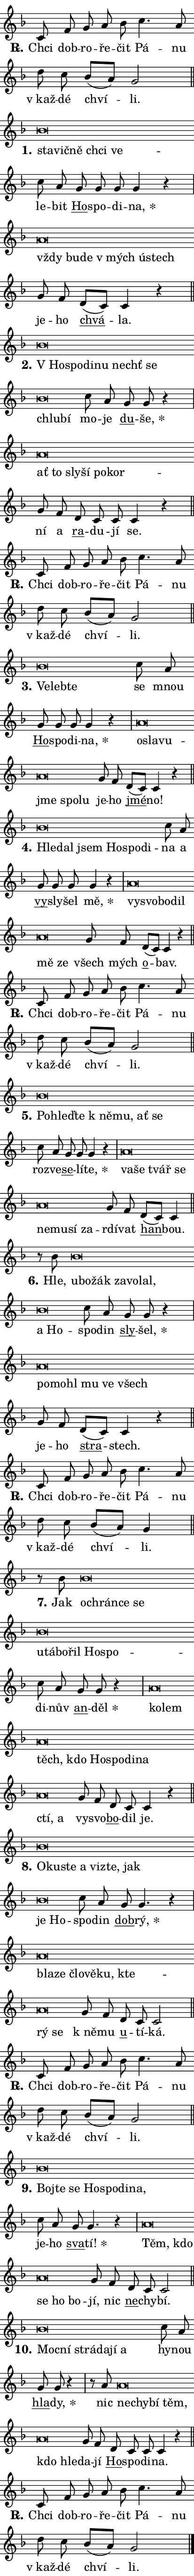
\version "2.22.1"
\header { tagline = "" }
\paper {
  indent = 0\cm
  top-margin = 0\cm
  right-margin = 0\cm
  bottom-margin = 0\cm
  left-margin = 0\cm
  paper-width = 7\cm
  page-breaking = #ly:one-page-breaking
  system-system-spacing.basic-distance = #11
  score-system-spacing.basic-distance = #11
  ragged-last = ##f
}


%% Author: Thomas Morley
%% https://lists.gnu.org/archive/html/lilypond-user/2020-05/msg00002.html
#(define (line-position grob)
"Returns position of @var[grob} in current system:
   @code{'start}, if at first time-step
   @code{'end}, if at last time-step
   @code{'middle} otherwise
"
  (let* ((col (ly:item-get-column grob))
         (ln (ly:grob-object col 'left-neighbor))
         (rn (ly:grob-object col 'right-neighbor))
         (col-to-check-left (if (ly:grob? ln) ln col))
         (col-to-check-right (if (ly:grob? rn) rn col))
         (break-dir-left
           (and
             (ly:grob-property col-to-check-left 'non-musical #f)
             (ly:item-break-dir col-to-check-left)))
         (break-dir-right
           (and
             (ly:grob-property col-to-check-right 'non-musical #f)
             (ly:item-break-dir col-to-check-right))))
        (cond ((eqv? 1 break-dir-left) 'start)
              ((eqv? -1 break-dir-right) 'end)
              (else 'middle))))

#(define (tranparent-at-line-position vctor)
  (lambda (grob)
  "Relying on @code{line-position} select the relevant enry from @var{vctor}.
Used to determine transparency,"
    (case (line-position grob)
      ((end) (not (vector-ref vctor 0)))
      ((middle) (not (vector-ref vctor 1)))
      ((start) (not (vector-ref vctor 2))))))

noteHeadBreakVisibility =
#(define-music-function (break-visibility)(vector?)
"Makes @code{NoteHead}s transparent relying on @var{break-visibility}"
#{
  \override NoteHead.transparent =
    #(tranparent-at-line-position break-visibility)
#})

#(define delete-ledgers-for-transparent-note-heads
  (lambda (grob)
    "Reads whether a @code{NoteHead} is transparent.
If so this @code{NoteHead} is removed from @code{'note-heads} from
@var{grob}, which is supposed to be @code{LedgerLineSpanner}.
As a result ledgers are not printed for this @code{NoteHead}"
    (let* ((nhds-array (ly:grob-object grob 'note-heads))
           (nhds-list
             (if (ly:grob-array? nhds-array)
                 (ly:grob-array->list nhds-array)
                 '()))
           ;; Relies on the transparent-property being done before
           ;; Staff.LedgerLineSpanner.after-line-breaking is executed.
           ;; This is fragile ...
           (to-keep
             (remove
               (lambda (nhd)
                 (ly:grob-property nhd 'transparent #f))
               nhds-list)))
      ;; TODO find a better method to iterate over grob-arrays, similiar
      ;; to filter/remove etc for lists
      ;; For now rebuilt from scratch
      (set! (ly:grob-object grob 'note-heads)  '())
      (for-each
        (lambda (nhd)
          (ly:pointer-group-interface::add-grob grob 'note-heads nhd))
        to-keep))))

hideNotes = {
  \noteHeadBreakVisibility #begin-of-line-visible
}
unHideNotes = {
  \noteHeadBreakVisibility #all-visible
}

% work-around for resetting accidentals
% https://lilypond.org/doc/v2.23/Documentation/notation/displaying-rhythms#unmetered-music
cadenzaMeasure = {
  \cadenzaOff
  \partial 1024 s1024
  \cadenzaOn
}

#(define-markup-command (accent layout props text) (markup?)
  "Underline accented syllable"
  (interpret-markup layout props
    #{\markup \override #'(offset . 4.3) \underline { #text }#}))

responsum = \markup \concat {
  "R" \hspace #-1.05 \path #0.1 #'((moveto 0 0.07) (lineto 0.9 0.8)) \hspace #0.05 "."
}

\layout {
    \context {
        \Staff
        \remove "Time_signature_engraver"
        \override LedgerLineSpanner.after-line-breaking = #delete-ledgers-for-transparent-note-heads
    }
    \context {
        \Voice {
            \override NoteHead.output-attributes = #'((class . "notehead"))
            \override Hairpin.height = #0.55
        }
    }
    \context {
        \Lyrics {
            \override StanzaNumber.output-attributes = #'((class . "stanzanumber"))
            \override LyricSpace.minimum-distance = #0.9
            \override LyricText.font-name = #"TeX Gyre Schola"
            \override LyricText.font-size = 1
            \override StanzaNumber.font-name = #"TeX Gyre Schola Bold"
            \override StanzaNumber.font-size = 1
        }
    }
}

% magnetic-lyrics.ily
%
%   written by
%     Jean Abou Samra <jean@abou-samra.fr>
%     Werner Lemberg <wl@gnu.org>
%
%   adapted by
%     Jiri Hon <jiri.hon@gmail.com>
%
% Version 2022-Apr-15

% https://www.mail-archive.com/lilypond-user@gnu.org/msg149350.html

#(define (Left_hyphen_pointer_engraver context)
   "Collect syllable-hyphen-syllable occurrences in lyrics and store
them in properties.  This engraver only looks to the left.  For
example, if the lyrics input is @code{foo -- bar}, it does the
following.

@itemize @bullet
@item
Set the @code{text} property of the @code{LyricHyphen} grob between
@q{foo} and @q{bar} to @code{foo}.

@item
Set the @code{left-hyphen} property of the @code{LyricText} grob with
text @q{foo} to the @code{LyricHyphen} grob between @q{foo} and
@q{bar}.
@end itemize

Use this auxiliary engraver in combination with the
@code{lyric-@/text::@/apply-@/magnetic-@/offset!} hook."
   (let ((hyphen #f)
         (text #f))
     (make-engraver
      (acknowledgers
       ((lyric-syllable-interface engraver grob source-engraver)
        (set! text grob)))
      (end-acknowledgers
       ((lyric-hyphen-interface engraver grob source-engraver)
        ;(when (not (grob::has-interface grob 'lyric-space-interface))
          (set! hyphen grob)));)
      ((stop-translation-timestep engraver)
       (when (and text hyphen)
         (ly:grob-set-object! text 'left-hyphen hyphen))
       (set! text #f)
       (set! hyphen #f)))))

#(define (lyric-text::apply-magnetic-offset! grob)
   "If the space between two syllables is less than the value in
property @code{LyricText@/.details@/.squash-threshold}, move the right
syllable to the left so that it gets concatenated with the left
syllable.

Use this function as a hook for
@code{LyricText@/.after-@/line-@/breaking} if the
@code{Left_@/hyphen_@/pointer_@/engraver} is active."
   (let ((hyphen (ly:grob-object grob 'left-hyphen #f)))
     (when hyphen
       (let ((left-text (ly:spanner-bound hyphen LEFT)))
         (when (grob::has-interface left-text 'lyric-syllable-interface)
           (let* ((common (ly:grob-common-refpoint grob left-text X))
                  (this-x-ext (ly:grob-extent grob common X))
                  (left-x-ext
                   (begin
                     ;; Trigger magnetism for left-text.
                     (ly:grob-property left-text 'after-line-breaking)
                     (ly:grob-extent left-text common X)))
                  ;; `delta` is the gap width between two syllables.
                  (delta (- (interval-start this-x-ext)
                            (interval-end left-x-ext)))
                  (details (ly:grob-property grob 'details))
                  (threshold (assoc-get 'squash-threshold details 0.2)))
             (when (< delta threshold)
               (let* (;; We have to manipulate the input text so that
                      ;; ligatures crossing syllable boundaries are not
                      ;; disabled.  For languages based on the Latin
                      ;; script this is essentially a beautification.
                      ;; However, for non-Western scripts it can be a
                      ;; necessity.
                      (lt (ly:grob-property left-text 'text))
                      (rt (ly:grob-property grob 'text))
                      (is-space (grob::has-interface hyphen 'lyric-space-interface))
                      (space (if is-space " " ""))
                      (space-markup (grob-interpret-markup grob " "))
                      (space-size (interval-length (ly:stencil-extent space-markup X)))
                      (extra-delta (if is-space space-size 0))
                      ;; Append new syllable.
                      (ltrt-space (if (and (string? lt) (string? rt))
                                (string-append lt space rt)
                                (make-concat-markup (list lt space rt))))
                      ;; Right-align `ltrt` to the right side.
                      (ltrt-space-markup (grob-interpret-markup
                               grob
                               (make-translate-markup
                                (cons (interval-length this-x-ext) 0)
                                (make-right-align-markup ltrt-space)))))
                 (begin
                   ;; Don't print `left-text`.
                   (ly:grob-set-property! left-text 'stencil #f)
                   ;; Set text and stencil (which holds all collected
                   ;; syllables so far) and shift it to the left.
                   (ly:grob-set-property! grob 'text ltrt-space)
                   (ly:grob-set-property! grob 'stencil ltrt-space-markup)
                   (ly:grob-translate-axis! grob (- (- delta extra-delta)) X))))))))))


#(define (lyric-hyphen::displace-bounds-first grob)
   ;; Make very sure this callback isn't triggered too early.
   (let ((left (ly:spanner-bound grob LEFT))
         (right (ly:spanner-bound grob RIGHT)))
     (ly:grob-property left 'after-line-breaking)
     (ly:grob-property right 'after-line-breaking)
     (ly:lyric-hyphen::print grob)))

squashThreshold = #0.4

\layout {
  \context {
    \Lyrics
    \consists #Left_hyphen_pointer_engraver
    \override LyricText.after-line-breaking =
      #lyric-text::apply-magnetic-offset!
    \override LyricHyphen.stencil = #lyric-hyphen::displace-bounds-first
    \override LyricText.details.squash-threshold = \squashThreshold
    \override LyricHyphen.minimum-distance = 0
    \override LyricHyphen.minimum-length = \squashThreshold
  }
}

squash = \override LyricText.details.squash-threshold = 9999
unSquash = \override LyricText.details.squash-threshold = \squashThreshold

left = \override LyricText.self-alignment-X = #LEFT
unLeft = \revert LyricText.self-alignment-X

starOffset = #(lambda (grob) 
                (let ((x_offset (ly:self-alignment-interface::aligned-on-x-parent grob)))
                  (if (= x_offset 0) 0 (+ x_offset 1.2))))

star = #(define-music-function (syllable)(string?)
"Append star separator at the end of a syllable"
#{
  \once \override LyricText.X-offset = #starOffset
  \lyricmode { \markup {
    #syllable
    \override #'((font-name . "TeX Gyre Schola Bold")) \hspace #0.2 \lower #0.65 \larger "*"
  } }
#})

starAccent = #(define-music-function (syllable)(string?)
"Append star separator at the end of a syllable and make accent"
#{
  \once \override LyricText.X-offset = #starOffset
  \lyricmode { \markup {
    \accent #syllable
    \override #'((font-name . "TeX Gyre Schola Bold")) \hspace #0.2 \lower #0.65 \larger "*"
  } }
#})

breath = #(define-music-function (syllable)(string?)
"Append breathing indicator at the end of a syllable"
#{
  \lyricmode { \markup { #syllable "+" } }
#})

optionalBreath = #(define-music-function (syllable)(string?)
"Append optional breathing indicator at the end of a syllable"
#{
  \lyricmode { \markup { #syllable "(+)" } }
#})


\score {
    <<
        \new Voice = "melody" { \cadenzaOn \key f \major \relative { c'8 f g a bes \bar "" c4. a8 \bar "" d c bes[( a)] g2 \cadenzaMeasure \bar "||" \break }
\relative { bes'\breve*1/16 \hideNotes \breve*1/16 \bar "" \breve*1/16 \bar "" \breve*1/16 \breve*1/16 \bar "" \unHideNotes c8 a \bar "" g g g g4 r \cadenzaMeasure \bar "|" a\breve*1/16 \hideNotes \breve*1/16 \bar "" \breve*1/16 \bar "" \breve*1/16 \bar "" \breve*1/16 \breve*1/16 \bar "" \unHideNotes g8 f \bar "" d[( c)] c4 r \cadenzaMeasure \bar "||" \break }
\relative { bes'\breve*1/16 \hideNotes \breve*1/16 \bar "" \breve*1/16 \bar "" \breve*1/16 \bar "" \breve*1/16 \bar "" \breve*1/16 \bar "" \breve*1/16 \breve*1/16 \bar "" \unHideNotes c8 a \bar "" g8 g r4 \cadenzaMeasure \bar "|" a\breve*1/16 \hideNotes \breve*1/16 \bar "" \breve*1/16 \bar "" \breve*1/16 \bar "" \breve*1/16 \breve*1/16 \bar "" \unHideNotes g8 f \bar "" d c c c4 r \cadenzaMeasure \bar "||" \break }
\relative { c'8 f g a bes \bar "" c4. a8 \bar "" d c bes[( a)] g2 \cadenzaMeasure \bar "||" \break }
\relative { bes'\breve*1/16 \hideNotes \breve*1/16 \breve*1/16 \bar "" \unHideNotes c8 a \bar "" g g g g4 r \cadenzaMeasure \bar "|" a\breve*1/16 \hideNotes \breve*1/16 \bar "" \breve*1/16 \bar "" \breve*1/16 \bar "" \breve*1/16 \breve*1/16 \bar "" \unHideNotes g8 f \bar "" d[( c)] c4 r \cadenzaMeasure \bar "||" \break }
\relative { bes'\breve*1/16 \hideNotes \breve*1/16 \bar "" \breve*1/16 \bar "" \breve*1/16 \bar "" \breve*1/16 \breve*1/16 \bar "" \unHideNotes c8 a \bar "" g g g g4 r \cadenzaMeasure \bar "|" a\breve*1/16 \hideNotes \breve*1/16 \bar "" \breve*1/16 \bar "" \breve*1/16 \bar "" \breve*1/16 \breve*1/16 \bar "" \unHideNotes g8 f \bar "" d[( c)] c4 r \cadenzaMeasure \bar "||" \break }
\relative { c'8 f g a bes \bar "" c4. a8 \bar "" d c bes[( a)] g2 \cadenzaMeasure \bar "||" \break }
\relative { bes'\breve*1/16 \hideNotes \breve*1/16 \bar "" \breve*1/16 \bar "" \breve*1/16 \bar "" \breve*1/16 \bar "" \breve*1/16 \breve*1/16 \bar "" \unHideNotes c8 a \bar "" g g g4 r \cadenzaMeasure \bar "|" a\breve*1/16 \hideNotes \breve*1/16 \bar "" \breve*1/16 \bar "" \breve*1/16 \bar "" \breve*1/16 \bar "" \breve*1/16 \bar "" \breve*1/16 \breve*1/16 \bar "" \unHideNotes g8 f \bar "" d[( c)] c4 \cadenzaMeasure \bar "||" \break }
\relative { r8 bes'8 bes\breve*1/16 \hideNotes \breve*1/16 \bar "" \breve*1/16 \bar "" \breve*1/16 \bar "" \breve*1/16 \bar "" \breve*1/16 \bar "" \breve*1/16 \breve*1/16 \bar "" \unHideNotes c8 a \bar "" g8 g r4 \cadenzaMeasure \bar "|" a\breve*1/16 \hideNotes \breve*1/16 \bar "" \breve*1/16 \bar "" \breve*1/16 \bar "" \breve*1/16 \breve*1/16 \bar "" \unHideNotes g8 f \bar "" d[( c)] c4 r \cadenzaMeasure \bar "||" \break }
\relative { c'8 f g a bes \bar "" c4. a8 \bar "" d c bes[( a)] g4 \cadenzaMeasure \bar "||" \break }
\relative { r8 bes'8 bes\breve*1/16 \hideNotes \breve*1/16 \bar "" \breve*1/16 \bar "" \breve*1/16 \bar "" \breve*1/16 \bar "" \breve*1/16 \bar "" \breve*1/16 \bar "" \breve*1/16 \bar "" \breve*1/16 \breve*1/16 \bar "" \unHideNotes c8 a \bar "" g8 g r4 \cadenzaMeasure \bar "|" a\breve*1/16 \hideNotes \breve*1/16 \bar "" \breve*1/16 \bar "" \breve*1/16 \bar "" \breve*1/16 \bar "" \breve*1/16 \bar "" \breve*1/16 \bar "" \breve*1/16 \bar "" \breve*1/16 \breve*1/16 \bar "" \unHideNotes g8 f \bar "" d c c4 r \cadenzaMeasure \bar "||" \break }
\relative { bes'\breve*1/16 \hideNotes \breve*1/16 \bar "" \breve*1/16 \bar "" \breve*1/16 \bar "" \breve*1/16 \bar "" \breve*1/16 \bar "" \breve*1/16 \bar "" \breve*1/16 \breve*1/16 \bar "" \unHideNotes c8 a \bar "" g8 g4. r4 \cadenzaMeasure \bar "|" a\breve*1/16 \hideNotes \breve*1/16 \bar "" \breve*1/16 \bar "" \breve*1/16 \bar "" \breve*1/16 \bar "" \breve*1/16 \bar "" \breve*1/16 \breve*1/16 \bar "" \unHideNotes g8 f \bar "" d c c2 \cadenzaMeasure \bar "||" \break }
\relative { c'8 f g a bes \bar "" c4. a8 \bar "" d c bes[( a)] g2 \cadenzaMeasure \bar "||" \break }
\relative { bes'\breve*1/16 \hideNotes \breve*1/16 \bar "" \breve*1/16 \bar "" \breve*1/16 \bar "" \breve*1/16 \bar "" \breve*1/16 \breve*1/16 \bar "" \unHideNotes c8 a \bar "" g8 g4. r4 \cadenzaMeasure \bar "|" a\breve*1/16 \hideNotes \breve*1/16 \bar "" \breve*1/16 \bar "" \breve*1/16 \breve*1/16 \bar "" \unHideNotes g8 f \bar "" d c c2 \cadenzaMeasure \bar "||" \break }
\relative { bes'\breve*1/16 \hideNotes \breve*1/16 \bar "" \breve*1/16 \bar "" \breve*1/16 \bar "" \breve*1/16 \breve*1/16 \bar "" \unHideNotes c8 a \bar "" g8 g r4 \cadenzaMeasure \bar "|" r8 a8 a\breve*1/16 \hideNotes \breve*1/16 \bar "" \breve*1/16 \bar "" \breve*1/16 \bar "" \breve*1/16 \breve*1/16 \bar "" \unHideNotes g8 f \bar "" d c c c4 r \cadenzaMeasure \bar "||" \break }
\relative { c'8 f g a bes \bar "" c4. a8 \bar "" d c bes[( a)] g2 \cadenzaMeasure \bar "||" \break } \bar "|." }
        \new Lyrics \lyricsto "melody" { \lyricmode { \set stanza = \responsum
Chci dob -- ro -- ře -- čit Pá -- nu "v kaž" -- dé chví -- li.
\set stanza = "1."
\left sta -- \squash vič -- ně chci ve -- \unLeft \unSquash le -- bit \markup \accent Ho -- spo -- di -- \star na, \left vždy \squash bu -- de "v mých" ús -- tech \unLeft \unSquash je -- ho \markup \accent chvá -- la.
\set stanza = "2."
\left "V Ho" -- \squash spo -- di -- nu nechť se chlu -- bí \unLeft \unSquash mo -- je \markup \accent du -- \star še, \left ať \squash to sly -- ší po -- kor -- \unLeft \unSquash ní a \markup \accent ra -- du -- jí se.
\set stanza = \responsum
Chci dob -- ro -- ře -- čit Pá -- nu "v kaž" -- dé chví -- li.
\set stanza = "3."
\left Ve -- \squash leb -- te \unLeft \unSquash se mnou \markup \accent Ho -- spo -- di -- \star na, \left o -- \squash sla -- vu -- jme spo -- lu \unLeft \unSquash je -- ho \markup \accent jmé -- no!
\set stanza = "4."
\left Hle -- \squash dal jsem Ho -- spo -- di -- \unLeft \unSquash na a \markup \accent vy -- sly -- šel \star mě, \left vy -- \squash svo -- bo -- dil mě ze \unLeft \unSquash všech mých \markup \accent o -- bav.
\set stanza = \responsum
Chci dob -- ro -- ře -- čit Pá -- nu "v kaž" -- dé chví -- li.
\set stanza = "5."
\left Po -- \squash hleď -- te "k ně" -- mu, ať se \unLeft \unSquash roz -- ve -- \markup \accent se -- lí -- \star te, \left va -- \squash še tvář se ne -- mu -- sí za -- \unLeft \unSquash rdí -- vat \markup \accent han -- bou.
\set stanza = "6."
Hle, \left u -- \squash bo -- žák za -- vo -- lal, a Ho -- \unLeft \unSquash spo -- din \markup \accent sly -- \star šel, \left po -- \squash mo -- hl mu ve všech \unLeft \unSquash je -- ho \markup \accent stra -- stech.
\set stanza = \responsum
Chci dob -- ro -- ře -- čit Pá -- nu "v kaž" -- dé chví -- li.
\set stanza = "7."
Jak \left o -- \squash chrán -- ce se u -- tá -- bo -- řil Ho -- spo -- \unLeft \unSquash di -- nův \markup \accent an -- \star děl \left ko -- \squash lem těch, kdo Ho -- spo -- di -- na ctí, a \unLeft \unSquash vy -- svo -- \markup \accent bo -- dil je.
\set stanza = "8."
\left O -- \squash ku -- ste a vi -- zte, jak je Ho -- \unLeft \unSquash spo -- din \markup \accent dob -- \star rý, \left bla -- \squash ze člo -- vě -- ku, kte -- rý se \unLeft \unSquash "k ně" -- mu \markup \accent u -- tí -- ká.
\set stanza = \responsum
Chci dob -- ro -- ře -- čit Pá -- nu "v kaž" -- dé chví -- li.
\set stanza = "9."
\left Boj -- \squash te se Ho -- spo -- di -- na, \unLeft \unSquash je -- ho \markup \accent sva -- \star tí! \left Těm, \squash kdo se ho bo -- \unLeft \unSquash jí, nic \markup \accent ne -- chy -- bí.
\set stanza = "10."
\left Moc -- \squash ní strá -- da -- jí a \unLeft \unSquash hy -- nou \markup \accent hla -- \star dy, nic \left ne -- \squash chy -- bí těm, kdo hle -- \unLeft \unSquash da -- jí \markup \accent Ho -- spo -- di -- na.
\set stanza = \responsum
Chci dob -- ro -- ře -- čit Pá -- nu "v kaž" -- dé chví -- li. } }
    >>
    \layout {}
}
